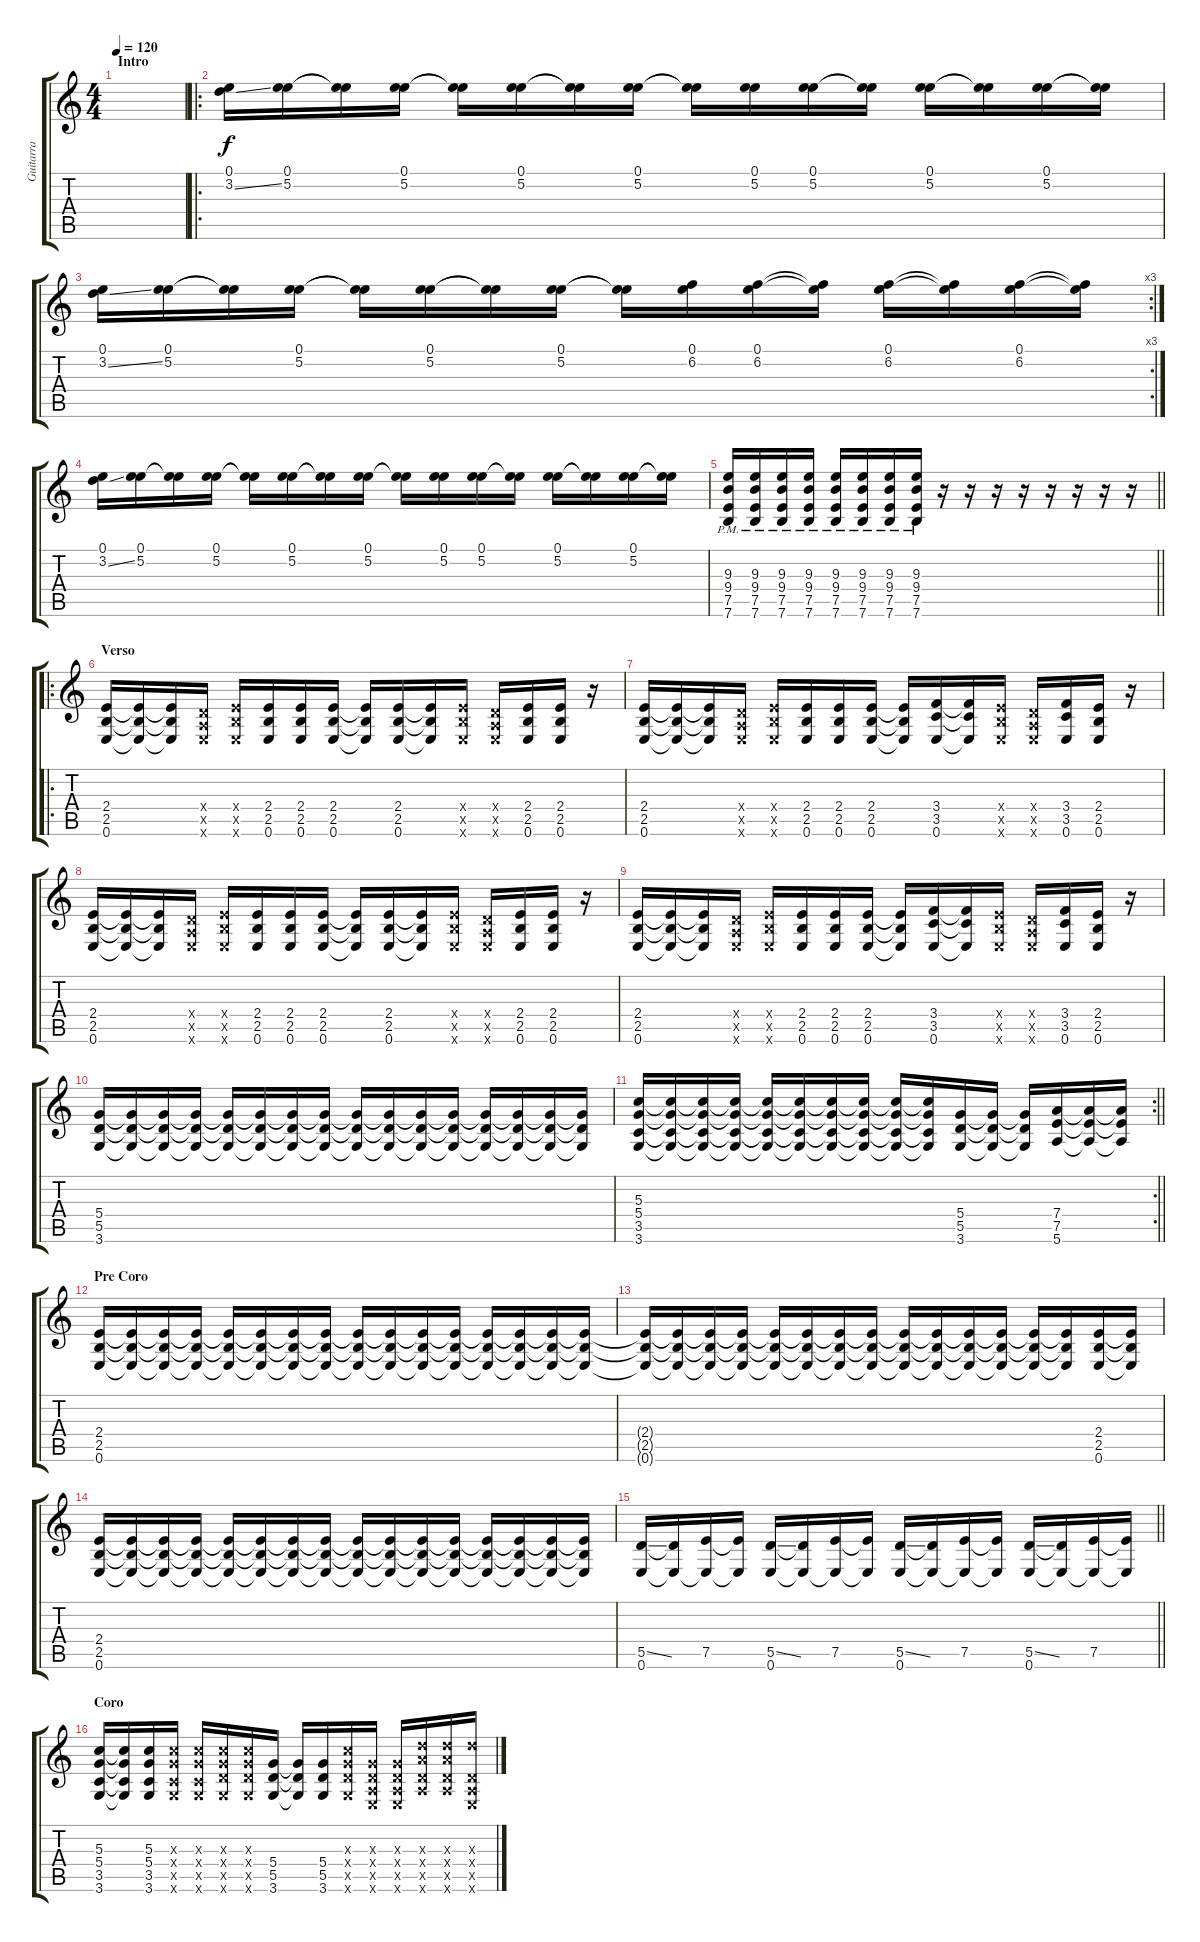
\track ("Guitarra" "Guitarra") {instrument distortionguitar}
\staff {score tabs}
\tuning (E4 B3 G3 D3 A2 E2) {hide}
\ts (4 4)
\section ("" "Intro")
\tempo 120
\clef g2
\ks c
|
\ro
(0.1 3.2{ss}).16 (0.1 5.2).16 (0.1{t} 5.2{t}).16 (0.1 5.2).16 (0.1{t} 5.2{t}).16 (0.1 5.2).16 (0.1{t} 5.2{t}).16 (0.1 5.2).16 (0.1{t} 5.2{t}).16 (0.1 5.2).16 (0.1 5.2).16 (0.1{t} 5.2{t}).16 (0.1 5.2).16 (0.1{t} 5.2{t}).16 (0.1 5.2).16 (0.1{t} 5.2{t}).16 |
\rc 3
(0.1 3.2{ss}).16 (0.1 5.2).16 (0.1{t} 5.2{t}).16 (0.1 5.2).16 (0.1{t} 5.2{t}).16 (0.1 5.2).16 (0.1{t} 5.2{t}).16 (0.1 5.2).16 (0.1{t} 5.2{t}).16 (0.1 6.2).16 (0.1 6.2).16 (0.1{t} 6.2{t}).16 (0.1 6.2).16 (0.1{t} 6.2{t}).16 (0.1 6.2).16 (0.1{t} 6.2{t}).16 |
(0.1 3.2{ss}).16 (0.1 5.2).16 (0.1{t} 5.2{t}).16 (0.1 5.2).16 (0.1{t} 5.2{t}).16 (0.1 5.2).16 (0.1{t} 5.2{t}).16 (0.1 5.2).16 (0.1{t} 5.2{t}).16 (0.1 5.2).16 (0.1 5.2).16 (0.1{t} 5.2{t}).16 (0.1 5.2).16 (0.1{t} 5.2{t}).16 (0.1 5.2).16 (0.1{t} 5.2{t}).16 |
\barLineRight lightlight
(9.3{pm} 9.4{pm} 7.5{pm} 7.6{pm}).16 (9.3{pm} 9.4{pm} 7.5{pm} 7.6{pm}).16 (9.3{pm} 9.4{pm} 7.5{pm} 7.6{pm}).16 (9.3{pm} 9.4{pm} 7.5{pm} 7.6{pm}).16 (9.3{pm} 9.4{pm} 7.5{pm} 7.6{pm}).16 (9.3{pm} 9.4{pm} 7.5{pm} 7.6{pm}).16 (9.3{pm} 9.4{pm} 7.5{pm} 7.6{pm}).16 (9.3{pm} 9.4{pm} 7.5{pm} 7.6{pm}).16 r.16 r.16 r.16 r.16 r.16 r.16 r.16 r.16 |
\ro
\section ("" "Verso")
(2.4 2.5 0.6).16 (2.4{t} 2.5{t} 0.6{t}).16 (2.4{t} 2.5{t} 0.6{t}).16 (0.4{x} 0.5{x} 0.6{x}).16 (2.4{x} 2.5{x} 0.6{x}).16 (2.4 2.5 0.6).16 (2.4 2.5 0.6).16 (2.4 2.5 0.6).16 (2.4{t} 2.5{t} 0.6{t}).16 (2.4 2.5 0.6).16 (2.4{t} 2.5{t} 0.6{t}).16 (2.4{x} 2.5{x} 0.6{x}).16 (0.4{x} 0.5{x} 0.6{x}).16 (2.4 2.5 0.6).16 (2.4 2.5 0.6).16 r.16 |
(2.4 2.5 0.6).16 (2.4{t} 2.5{t} 0.6{t}).16 (2.4{t} 2.5{t} 0.6{t}).16 (0.4{x} 0.5{x} 0.6{x}).16 (2.4{x} 2.5{x} 0.6{x}).16 (2.4 2.5 0.6).16 (2.4 2.5 0.6).16 (2.4 2.5 0.6).16 (2.4{t} 2.5{t} 0.6{t}).16 (3.4 3.5 0.6).16 (3.4{t} 3.5{t} 0.6{t}).16 (2.4{x} 2.5{x} 0.6{x}).16 (0.4{x} 0.5{x} 0.6{x}).16 (3.4 3.5 0.6).16 (2.4 2.5 0.6).16 r.16 |
(2.4 2.5 0.6).16 (2.4{t} 2.5{t} 0.6{t}).16 (2.4{t} 2.5{t} 0.6{t}).16 (0.4{x} 0.5{x} 0.6{x}).16 (2.4{x} 2.5{x} 0.6{x}).16 (2.4 2.5 0.6).16 (2.4 2.5 0.6).16 (2.4 2.5 0.6).16 (2.4{t} 2.5{t} 0.6{t}).16 (2.4 2.5 0.6).16 (2.4{t} 2.5{t} 0.6{t}).16 (2.4{x} 2.5{x} 0.6{x}).16 (0.4{x} 0.5{x} 0.6{x}).16 (2.4 2.5 0.6).16 (2.4 2.5 0.6).16 r.16 |
(2.4 2.5 0.6).16 (2.4{t} 2.5{t} 0.6{t}).16 (2.4{t} 2.5{t} 0.6{t}).16 (0.4{x} 0.5{x} 0.6{x}).16 (2.4{x} 2.5{x} 0.6{x}).16 (2.4 2.5 0.6).16 (2.4 2.5 0.6).16 (2.4 2.5 0.6).16 (2.4{t} 2.5{t} 0.6{t}).16 (3.4 3.5 0.6).16 (3.4{t} 3.5{t} 0.6{t}).16 (2.4{x} 2.5{x} 0.6{x}).16 (0.4{x} 0.5{x} 0.6{x}).16 (3.4 3.5 0.6).16 (2.4 2.5 0.6).16 r.16 |
(5.4 5.5 3.6).16 (5.4{t} 5.5{t} 3.6{t}).16 (5.4{t} 5.5{t} 3.6{t}).16 (5.4{t} 5.5{t} 3.6{t}).16 (5.4{t} 5.5{t} 3.6{t}).16 (5.4{t} 5.5{t} 3.6{t}).16 (5.4{t} 5.5{t} 3.6{t}).16 (5.4{t} 5.5{t} 3.6{t}).16 (5.4{t} 5.5{t} 3.6{t}).16 (5.4{t} 5.5{t} 3.6{t}).16 (5.4{t} 5.5{t} 3.6{t}).16 (5.4{t} 5.5{t} 3.6{t}).16 (5.4{t} 5.5{t} 3.6{t}).16 (5.4{t} 5.5{t} 3.6{t}).16 (5.4{t} 5.5{t} 3.6{t}).16 (5.4{t} 5.5{t} 3.6{t}).16 |
\rc 2
\barLineRight lightlight
(5.3 5.4 3.5 3.6).16 (5.3{t} 5.4{t} 3.5{t} 3.6{t}).16 (5.3{t} 5.4{t} 3.5{t} 3.6{t}).16 (5.3{t} 5.4{t} 3.5{t} 3.6{t}).16 (5.3{t} 5.4{t} 3.5{t} 3.6{t}).16 (5.3{t} 5.4{t} 3.5{t} 3.6{t}).16 (5.3{t} 5.4{t} 3.5{t} 3.6{t}).16 (5.3{t} 5.4{t} 3.5{t} 3.6{t}).16 (5.3{t} 5.4{t} 3.5{t} 3.6{t}).16 (5.3{t} 5.4{t} 3.5{t} 3.6{t}).16 (5.4 5.5 3.6).16 (5.4{t} 5.5{t} 3.6{t}).16 (5.4{t} 5.5{t} 3.6{t}).16 (7.4 7.5 5.6).16 (7.4{t} 7.5{t} 5.6{t}).16 (7.4{t} 7.5{t} 5.6{t}).16 |
\section ("" "Pre Coro")
(2.4 2.5 0.6).16 (2.4{t} 2.5{t} 0.6{t}).16 (2.4{t} 2.5{t} 0.6{t}).16 (2.4{t} 2.5{t} 0.6{t}).16 (2.4{t} 2.5{t} 0.6{t}).16 (2.4{t} 2.5{t} 0.6{t}).16 (2.4{t} 2.5{t} 0.6{t}).16 (2.4{t} 2.5{t} 0.6{t}).16 (2.4{t} 2.5{t} 0.6{t}).16 (2.4{t} 2.5{t} 0.6{t}).16 (2.4{t} 2.5{t} 0.6{t}).16 (2.4{t} 2.5{t} 0.6{t}).16 (2.4{t} 2.5{t} 0.6{t}).16 (2.4{t} 2.5{t} 0.6{t}).16 (2.4{t} 2.5{t} 0.6{t}).16 (2.4{t} 2.5{t} 0.6{t}).16 |
(2.4{t} 2.5{t} 0.6{t}).16 (2.4{t} 2.5{t} 0.6{t}).16 (2.4{t} 2.5{t} 0.6{t}).16 (2.4{t} 2.5{t} 0.6{t}).16 (2.4{t} 2.5{t} 0.6{t}).16 (2.4{t} 2.5{t} 0.6{t}).16 (2.4{t} 2.5{t} 0.6{t}).16 (2.4{t} 2.5{t} 0.6{t}).16 (2.4{t} 2.5{t} 0.6{t}).16 (2.4{t} 2.5{t} 0.6{t}).16 (2.4{t} 2.5{t} 0.6{t}).16 (2.4{t} 2.5{t} 0.6{t}).16 (2.4{t} 2.5{t} 0.6{t}).16 (2.4{t} 2.5{t} 0.6{t}).16 (2.4 2.5 0.6).16 (2.4{t} 2.5{t} 0.6{t}).16 |
(2.4 2.5 0.6).16 (2.4{t} 2.5{t} 0.6{t}).16 (2.4{t} 2.5{t} 0.6{t}).16 (2.4{t} 2.5{t} 0.6{t}).16 (2.4{t} 2.5{t} 0.6{t}).16 (2.4{t} 2.5{t} 0.6{t}).16 (2.4{t} 2.5{t} 0.6{t}).16 (2.4{t} 2.5{t} 0.6{t}).16 (2.4{t} 2.5{t} 0.6{t}).16 (2.4{t} 2.5{t} 0.6{t}).16 (2.4{t} 2.5{t} 0.6{t}).16 (2.4{t} 2.5{t} 0.6{t}).16 (2.4{t} 2.5{t} 0.6{t}).16 (2.4{t} 2.5{t} 0.6{t}).16 (2.4{t} 2.5{t} 0.6{t}).16 (2.4{t} 2.5{t} 0.6{t}).16 |
\barLineRight lightlight
(5.5{ss} 0.6).16 (5.5{t} 0.6{t}).16 (7.5 0.6{t}).16 (7.5{t} 0.6{t}).16 (5.5{ss} 0.6).16 (5.5{t} 0.6{t}).16 (7.5 0.6{t}).16 (7.5{t} 0.6{t}).16 (5.5{ss} 0.6).16 (5.5{t} 0.6{t}).16 (7.5 0.6{t}).16 (7.5{t} 0.6{t}).16 (5.5{ss} 0.6).16 (5.5{t} 0.6{t}).16 (7.5 0.6{t}).16 (7.5{t} 0.6{t}).16 |
\section ("" "Coro")
(5.3 5.4 3.5 3.6).16 (5.3{t} 5.4{t} 3.5{t} 3.6{t}).16 (5.3 5.4 3.5 3.6).16 (5.3{x} 5.4{x} 3.5{x} 3.6{x}).16 (5.3{x} 5.4{x} 3.5{x} 3.6{x}).16 (5.3{x} 5.4{x} 5.5{x} 3.6{x}).16 (5.3{x} 5.4{x} 5.5{x} 3.6{x}).16 (5.4 5.5 3.6).16 (5.4{t} 5.5{t} 3.6{t}).16 (5.4 5.5 3.6).16 (5.3{x} 5.4{x} 5.5{x} 3.6{x}).16 (0.3{x} 0.4{x} 0.5{x} 0.6{x}).16 (0.3{x} 0.4{x} 0.5{x} 0.6{x}).16 (7.3{x} 7.4{x} 5.5{x} 5.6{x}).16 (7.3{x} 7.4{x} 5.5{x} 5.6{x}).16 (7.3{x} 0.4{x} 0.5{x} 0.6{x}).16
